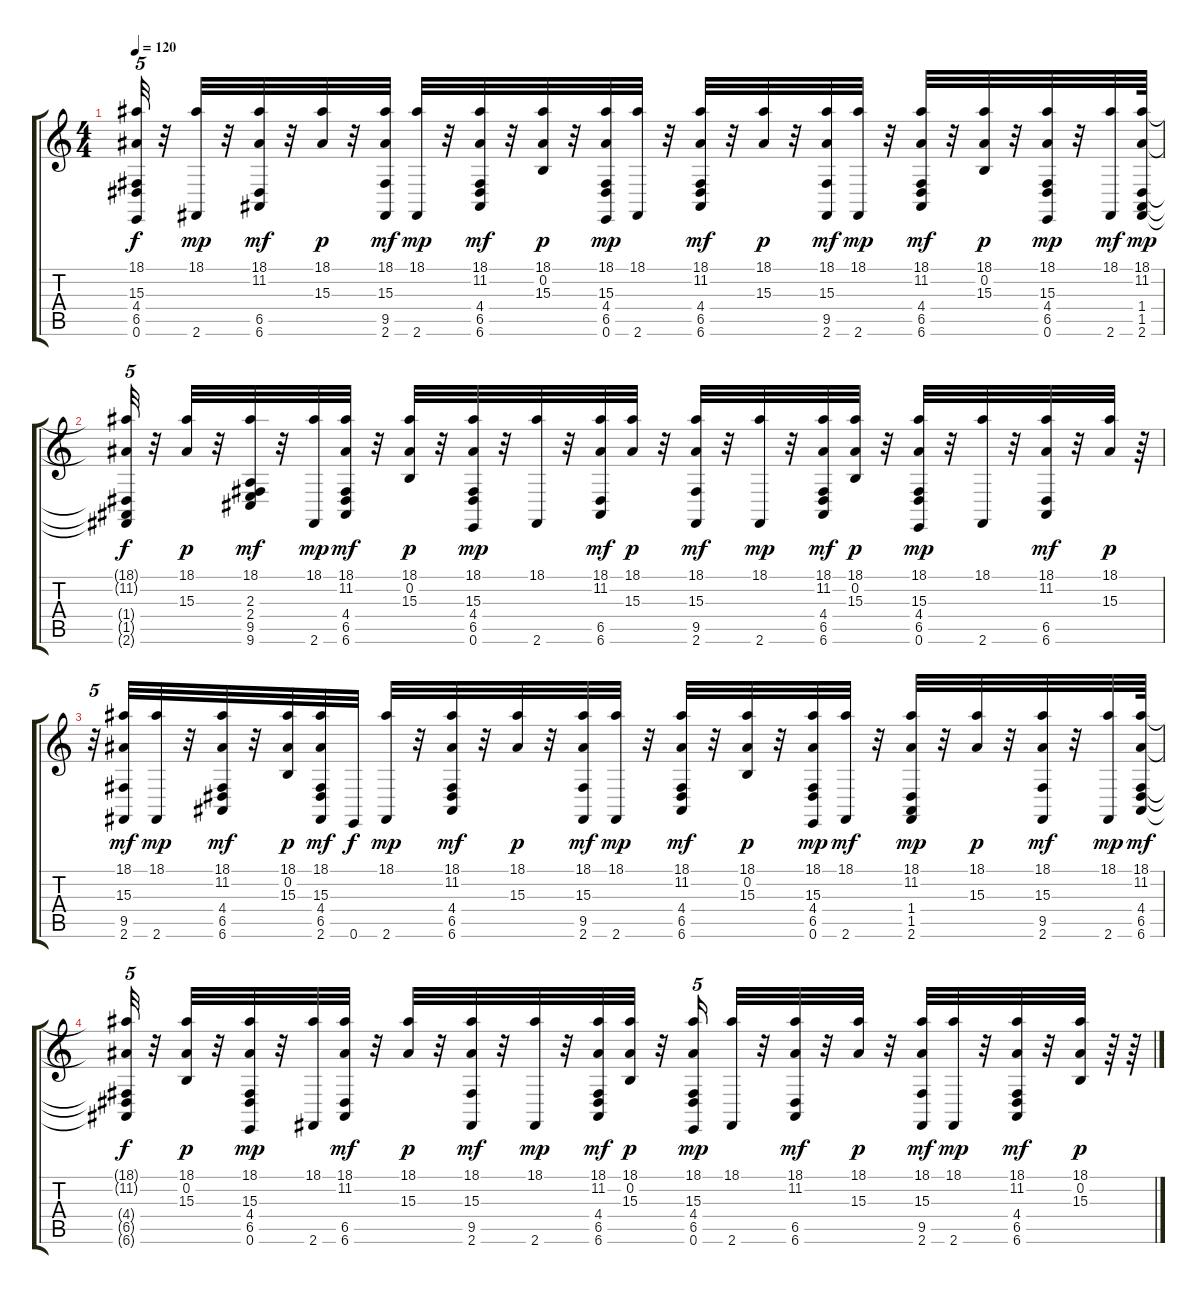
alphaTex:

\track "" {instrument drawbarorgan}
\staff {score tabs}
\tuning (E4 B3 G3 D3 A2 E2) {hide}
\ts (4 4)
\tempo 120
\clef g2
\ks c
(18.1{t} 15.3{t} 4.4{t} 6.5{t} 0.6{t}).32{tu (5 4) dy f} r.32 (18.1 2.6).32{dy mp} r.32 (18.1 11.2 6.5 6.6).32{dy mf} r.32 (18.1 15.3).32{dy p} r.32 (18.1 15.3 9.5 2.6).32{dy mf} (18.1 2.6).32{dy mp} r.32 (18.1 11.2 4.4 6.5 6.6).32{dy mf} r.32 (18.1 0.2 15.3).32{dy p} r.32 (18.1 15.3 4.4 6.5 0.6).32{dy mp} (18.1 2.6).32 r.32 (18.1 11.2 4.4 6.5 6.6).32{dy mf} r.32 (18.1 15.3).32{dy p} r.32 (18.1 15.3 9.5 2.6).32{dy mf} (18.1 2.6).32{dy mp} r.32 (18.1 11.2 4.4 6.5 6.6).32{dy mf} r.32 (18.1 0.2 15.3).32{dy p} r.32 (18.1 15.3 4.4 6.5 0.6).32{dy mp} r.32 (18.1 2.6).32{dy mf} (18.1 11.2 1.4 1.5 2.6).64{dy mp} |
(18.1{t} 11.2{t} 1.4{t} 1.5{t} 2.6{t}).32{tu (5 4) dy f} r.32 (18.1 15.3).32{dy p} r.32 (18.1 2.3 2.4 9.5 9.6).32{dy mf} r.32 (18.1 2.6).32{dy mp} (18.1 11.2 4.4 6.5 6.6).32{dy mf} r.32 (18.1 0.2 15.3).32{dy p} r.32 (18.1 15.3 4.4 6.5 0.6).32{dy mp} r.32 (18.1 2.6).32 r.32 (18.1 11.2 6.5 6.6).32{dy mf} (18.1 15.3).32{dy p} r.32 (18.1 15.3 9.5 2.6).32{dy mf} r.32 (18.1 2.6).32{dy mp} r.32 (18.1 11.2 4.4 6.5 6.6).32{dy mf} (18.1 0.2 15.3).32{dy p} r.32 (18.1 15.3 4.4 6.5 0.6).32{dy mp} r.32 (18.1 2.6).32 r.32 (18.1 11.2 6.5 6.6).32{dy mf} r.32 (18.1 15.3).32{dy p} r.64 |
r.32{tu (5 4)} (18.1 15.3 9.5 2.6).32{dy mf} (18.1 2.6).32{dy mp} r.32 (18.1 11.2 4.4 6.5 6.6).32{dy mf} r.32 (18.1 0.2 15.3).32{dy p} (18.1 15.3 4.4 6.5 2.6).32{dy mf} 0.6.32{dy f} (18.1 2.6).32{dy mp} r.32 (18.1 11.2 4.4 6.5 6.6).32{dy mf} r.32 (18.1 15.3).32{dy p} r.32 (18.1 15.3 9.5 2.6).32{dy mf} (18.1 2.6).32{dy mp} r.32 (18.1 11.2 4.4 6.5 6.6).32{dy mf} r.32 (18.1 0.2 15.3).32{dy p} r.32 (18.1 15.3 4.4 6.5 0.6).32{dy mp} (18.1 2.6).32{dy mf} r.32 (18.1 11.2 1.4 1.5 2.6).32{dy mp} r.32 (18.1 15.3).32{dy p} r.32 (18.1 15.3 9.5 2.6).32{dy mf} r.32 (18.1 2.6).32{dy mp} (18.1 11.2 4.4 6.5 6.6).64{dy mf} |
(18.1{t} 11.2{t} 4.4{t} 6.5{t} 6.6{t}).32{tu (5 4) dy f} r.32 (18.1 0.2 15.3).32{dy p} r.32 (18.1 15.3 4.4 6.5 0.6).32{dy mp} r.32 (18.1 2.6).32 (18.1 11.2 6.5 6.6).32{dy mf} r.32 (18.1 15.3).32{dy p} r.32 (18.1 15.3 9.5 2.6).32{dy mf} r.32 (18.1 2.6).32{dy mp} r.32 (18.1 11.2 4.4 6.5 6.6).32{dy mf} (18.1 0.2 15.3).32{dy p} r.32 (18.1 15.3 4.4 6.5 0.6).16{tu (5 4) dy mp} (18.1 2.6).32 r.32 (18.1 11.2 6.5 6.6).32{dy mf} r.32 (18.1 15.3).32{dy p} r.32 (18.1 15.3 9.5 2.6).32{dy mf} (18.1 2.6).32{dy mp} r.32 (18.1 11.2 4.4 6.5 6.6).32{dy mf} r.32 (18.1 0.2 15.3).32{dy p} r.64 r.64
